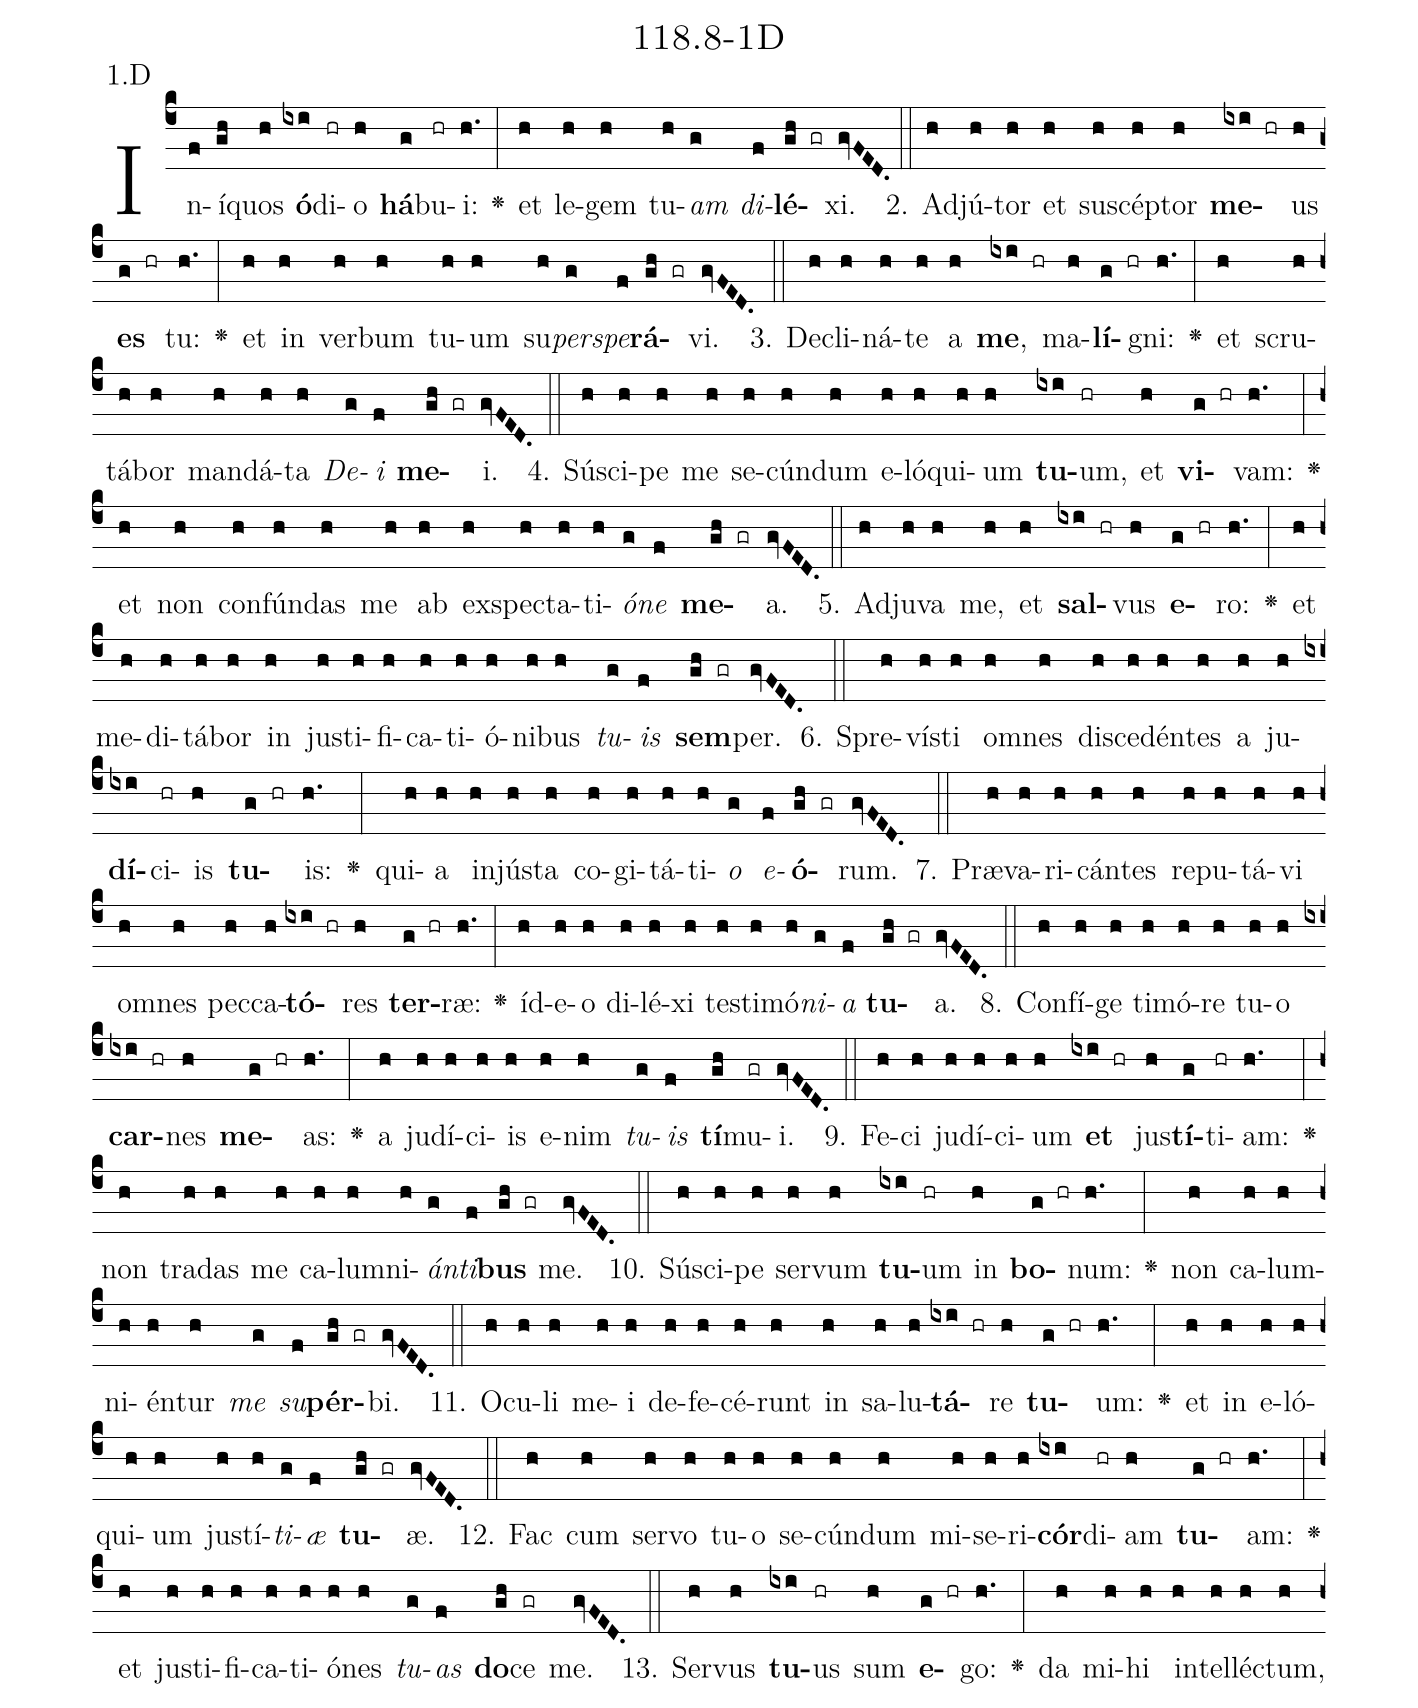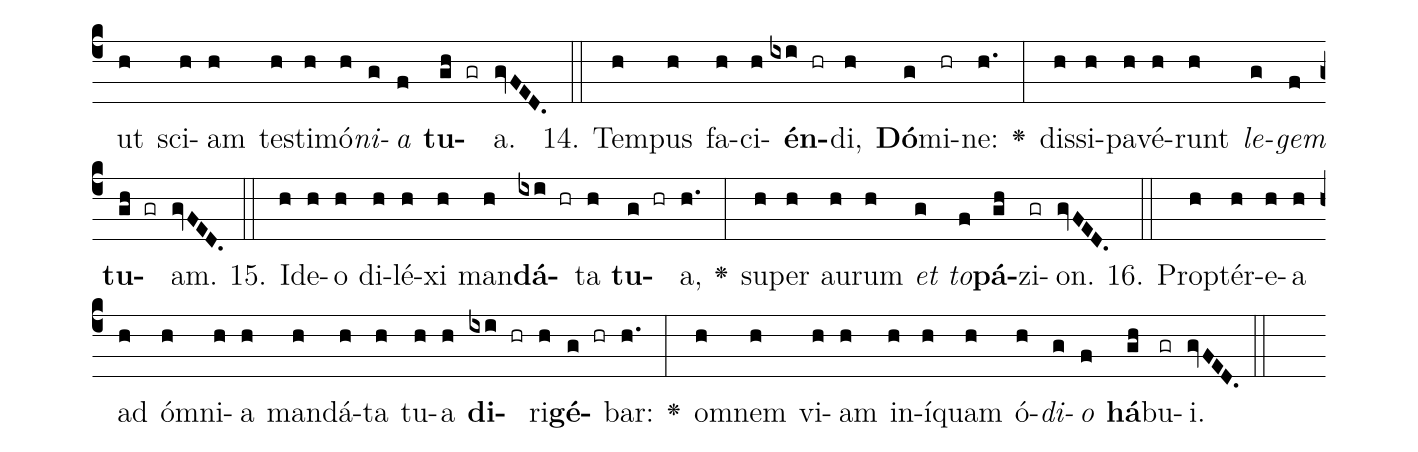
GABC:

name: 118.8-1D;
annotation: 1.D;
%%
(c4)In(f)í(gh)quos(h) <b>ó</b>(ixi)di(hr)o(h) <b>há</b>(g)bu(hr)i:(h.) <v>\greheightstar</v>(:) et(h) le(h)gem(h) tu(h)<i>am</i>(g) <i>di</i>(f)<b>lé</b>(gh gr)xi.(gvFED.) (::)
2. Ad(h)jú(h)tor(h) et(h) su(h)scép(h)tor(h) <b>me</b>(ixi hr)us(h) <b>es</b>(g hr) tu:(h.) <v>\greheightstar</v>(:) et(h) in(h) ver(h)bum(h) tu(h)um(h) su(h)<i>per</i>(g)<i>spe</i>(f)<b>rá</b>(gh gr)vi.(gvFED.) (::)
3. De(h)cli(h)ná(h)te(h) a(h) <b>me</b>,(ixi hr) ma(h)<b>lí</b>(g hr)gni:(h.) <v>\greheightstar</v>(:) et(h) scru(h)tá(h)bor(h) man(h)dá(h)ta(h) <i>De</i>(g)<i>i</i>(f) <b>me</b>(gh gr)i.(gvFED.) (::)
4. Sú(h)sci(h)pe(h) me(h) se(h)cún(h)dum(h) e(h)ló(h)qui(h)um(h) <b>tu</b>(ixi)um,(hr) et(h) <b>vi</b>(g hr)vam:(h.) <v>\greheightstar</v>(:) et(h) non(h) con(h)fún(h)das(h) me(h) ab(h) ex(h)spec(h)ta(h)ti(h)<i>ó</i>(g)<i>ne</i>(f) <b>me</b>(gh gr)a.(gvFED.) (::)
5. Ad(h)ju(h)va(h) me,(h) et(h) <b>sal</b>(ixi hr)vus(h) <b>e</b>(g hr)ro:(h.) <v>\greheightstar</v>(:) et(h) me(h)di(h)tá(h)bor(h) in(h) jus(h)ti(h)fi(h)ca(h)ti(h)ó(h)ni(h)bus(h) <i>tu</i>(g)<i>is</i>(f) <b>sem</b>(gh gr)per.(gvFED.) (::)
6. Spre(h)vís(h)ti(h) om(h)nes(h) di(h)sce(h)dén(h)tes(h) a(h) ju(h)<b>dí</b>(ixi)ci(hr)is(h) <b>tu</b>(g hr)is:(h.) <v>\greheightstar</v>(:) qui(h)a(h) in(h)jús(h)ta(h) co(h)gi(h)tá(h)ti(h)<i>o</i>(g) <i>e</i>(f)<b>ó</b>(gh gr)rum.(gvFED.) (::)
7. Præ(h)va(h)ri(h)cán(h)tes(h) re(h)pu(h)tá(h)vi(h) om(h)nes(h) pec(h)ca(h)<b>tó</b>(ixi hr)res(h) <b>ter</b>(g hr)ræ:(h.) <v>\greheightstar</v>(:) íd(h)e(h)o(h) di(h)lé(h)xi(h) tes(h)ti(h)mó(h)<i>ni</i>(g)<i>a</i>(f) <b>tu</b>(gh gr)a.(gvFED.) (::)
8. Con(h)fí(h)ge(h) ti(h)mó(h)re(h) tu(h)o(h) <b>car</b>(ixi hr)nes(h) <b>me</b>(g hr)as:(h.) <v>\greheightstar</v>(:) a(h) ju(h)dí(h)ci(h)is(h) e(h)nim(h) <i>tu</i>(g)<i>is</i>(f) <b>tí</b>(gh)mu(gr)i.(gvFED.) (::)
9. Fe(h)ci(h) ju(h)dí(h)ci(h)um(h) <b>et</b>(ixi hr) jus(h)<b>tí</b>(g)ti(hr)am:(h.) <v>\greheightstar</v>(:) non(h) tra(h)das(h) me(h) ca(h)lum(h)ni(h)<i>án</i>(g)<i>ti</i>(f)<b>bus</b>(gh gr) me.(gvFED.) (::)
10. Sú(h)sci(h)pe(h) ser(h)vum(h) <b>tu</b>(ixi)um(hr) in(h) <b>bo</b>(g hr)num:(h.) <v>\greheightstar</v>(:) non(h) ca(h)lum(h)ni(h)én(h)tur(h) <i>me</i>(g) <i>su</i>(f)<b>pér</b>(gh gr)bi.(gvFED.) (::)
11. O(h)cu(h)li(h) me(h)i(h) de(h)fe(h)cé(h)runt(h) in(h) sa(h)lu(h)<b>tá</b>(ixi hr)re(h) <b>tu</b>(g hr)um:(h.) <v>\greheightstar</v>(:) et(h) in(h) e(h)ló(h)qui(h)um(h) jus(h)tí(h)<i>ti</i>(g)<i>æ</i>(f) <b>tu</b>(gh gr)æ.(gvFED.) (::)
12. Fac(h) cum(h) ser(h)vo(h) tu(h)o(h) se(h)cún(h)dum(h) mi(h)se(h)ri(h)<b>cór</b>(ixi)di(hr)am(h) <b>tu</b>(g hr)am:(h.) <v>\greheightstar</v>(:) et(h) jus(h)ti(h)fi(h)ca(h)ti(h)ó(h)nes(h) <i>tu</i>(g)<i>as</i>(f) <b>do</b>(gh)ce(gr) me.(gvFED.) (::)
13. Ser(h)vus(h) <b>tu</b>(ixi)us(hr) sum(h) <b>e</b>(g hr)go:(h.) <v>\greheightstar</v>(:) da(h) mi(h)hi(h) in(h)tel(h)léc(h)tum,(h) ut(h) sci(h)am(h) tes(h)ti(h)mó(h)<i>ni</i>(g)<i>a</i>(f) <b>tu</b>(gh gr)a.(gvFED.) (::)
14. Tem(h)pus(h) fa(h)ci(h)<b>én</b>(ixi hr)di,(h) <b>Dó</b>(g)mi(hr)ne:(h.) <v>\greheightstar</v>(:) dis(h)si(h)pa(h)vé(h)runt(h) <i>le</i>(g)<i>gem</i>(f) <b>tu</b>(gh gr)am.(gvFED.) (::)
15. Id(h)e(h)o(h) di(h)lé(h)xi(h) man(h)<b>dá</b>(ixi hr)ta(h) <b>tu</b>(g hr)a,(h.) <v>\greheightstar</v>(:) su(h)per(h) au(h)rum(h) <i>et</i>(g) <i>to</i>(f)<b>pá</b>(gh)zi(gr)on.(gvFED.) (::)
16. Prop(h)tér(h)e(h)a(h) ad(h) óm(h)ni(h)a(h) man(h)dá(h)ta(h) tu(h)a(h) <b>di</b>(ixi hr)ri(h)<b>gé</b>(g hr)bar:(h.) <v>\greheightstar</v>(:) om(h)nem(h) vi(h)am(h) in(h)í(h)quam(h) ó(h)<i>di</i>(g)<i>o</i>(f) <b>há</b>(gh)bu(gr)i.(gvFED.) (::)
